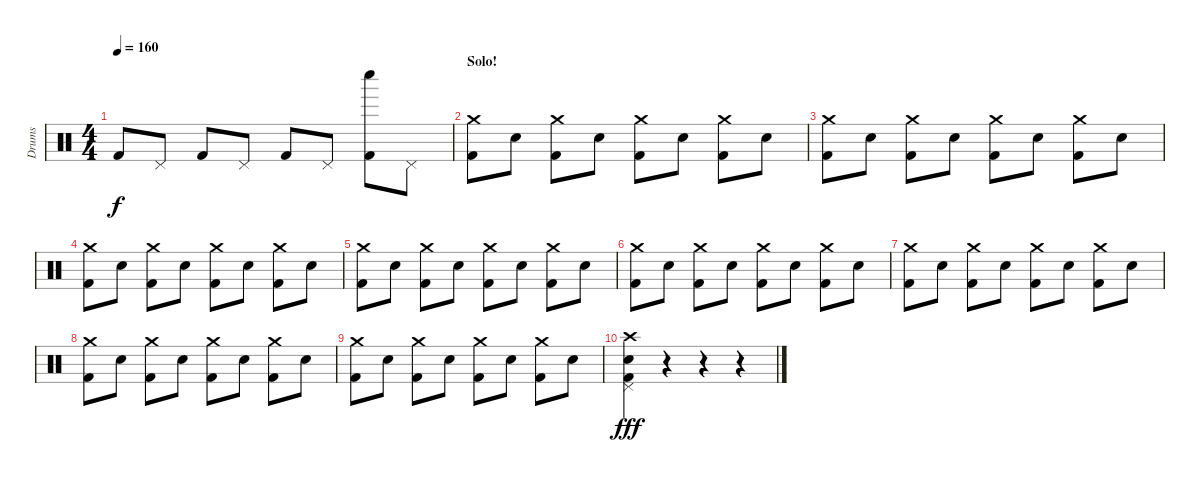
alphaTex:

\track ("Drums" "Drums") {instrument percussion}
\staff {score}
\articulation defaults
\ts (4 4)
\tempo 160
\clef neutral
\ks c "Kick (hit) 2".8{dy f} "Pedal Hi-Hat (hit)".8 "Kick (hit) 2".8 "Pedal Hi-Hat (hit)".8 "Kick (hit) 2".8 "Pedal Hi-Hat (hit)".8
("Whistle low (hit)" "Kick (hit) 2").8 "Pedal Hi-Hat (hit)".8 |
\section ("" "Solo!")
("Crash medium (hit)" "Kick (hit) 2").8 "Electric Snare (hit)".8 ("Crash medium (hit)" "Kick (hit) 2").8 "Electric Snare (hit)".8 ("Crash medium (hit)" "Kick (hit) 2").8 "Electric Snare (hit)".8 ("Crash medium (hit)" "Kick (hit) 2").8 "Electric Snare (hit)".8 |
("Crash medium (hit)" "Kick (hit) 2").8 "Electric Snare (hit)".8 ("Crash medium (hit)" "Kick (hit) 2").8 "Electric Snare (hit)".8 ("Crash medium (hit)" "Kick (hit) 2").8 "Electric Snare (hit)".8 ("Crash medium (hit)" "Kick (hit) 2").8 "Electric Snare (hit)".8 |
("Crash medium (hit)" "Kick (hit) 2").8 "Electric Snare (hit)".8 ("Crash medium (hit)" "Kick (hit) 2").8 "Electric Snare (hit)".8 ("Crash medium (hit)" "Kick (hit) 2").8 "Electric Snare (hit)".8 ("Crash medium (hit)" "Kick (hit) 2").8 "Electric Snare (hit)".8 |
("Crash medium (hit)" "Kick (hit) 2").8 "Electric Snare (hit)".8 ("Crash medium (hit)" "Kick (hit) 2").8 "Electric Snare (hit)".8 ("Crash medium (hit)" "Kick (hit) 2").8 "Electric Snare (hit)".8 ("Crash medium (hit)" "Kick (hit) 2").8 "Electric Snare (hit)".8 |
("Crash medium (hit)" "Kick (hit) 2").8 "Electric Snare (hit)".8 ("Crash medium (hit)" "Kick (hit) 2").8 "Electric Snare (hit)".8 ("Crash medium (hit)" "Kick (hit) 2").8 "Electric Snare (hit)".8 ("Crash medium (hit)" "Kick (hit) 2").8 "Electric Snare (hit)".8 |
("Crash medium (hit)" "Kick (hit) 2").8 "Electric Snare (hit)".8 ("Crash medium (hit)" "Kick (hit) 2").8 "Electric Snare (hit)".8 ("Crash medium (hit)" "Kick (hit) 2").8 "Electric Snare (hit)".8 ("Crash medium (hit)" "Kick (hit) 2").8 "Electric Snare (hit)".8 |
("Crash medium (hit)" "Kick (hit) 2").8 "Electric Snare (hit)".8 ("Crash medium (hit)" "Kick (hit) 2").8 "Electric Snare (hit)".8 ("Crash medium (hit)" "Kick (hit) 2").8 "Electric Snare (hit)".8 ("Crash medium (hit)" "Kick (hit) 2").8 "Electric Snare (hit)".8 |
("Crash medium (hit)" "Kick (hit) 2").8 "Electric Snare (hit)".8 ("Crash medium (hit)" "Kick (hit) 2").8 "Electric Snare (hit)".8 ("Crash medium (hit)" "Kick (hit) 2").8 "Electric Snare (hit)".8 ("Crash medium (hit)" "Kick (hit) 2").8 "Electric Snare (hit)".8 |
("Crash high (hit)" "Pedal Hi-Hat (hit)" "Electric Snare (hit)" "Kick (hit) 2").4{dy fff} r.4 r.4 r.4
